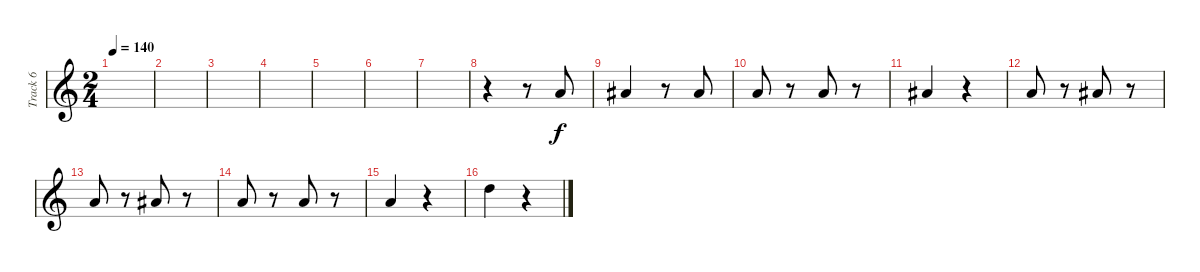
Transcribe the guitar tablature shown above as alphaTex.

\track ("Track 6" "Track 6") {instrument harmonica}
\staff {score}
\tuning (E4 B3 G3 D3 A2 E2) {hide}
\ts (2 4)
\tempo 140
\clef g2
\ks c
|
|
|
|
|
|
|
r.4 r.8 5.1.8 |
6.1.4 r.8 6.1.8 |
5.1.8 r.8 5.1.8 r.8 |
6.1.4 r.4 |
5.1.8 r.8 6.1.8 r.8 |
5.1.8 r.8 6.1.8 r.8 |
5.1.8 r.8 5.1.8 r.8 |
5.1.4 r.4 |
10.1.4 r.4
